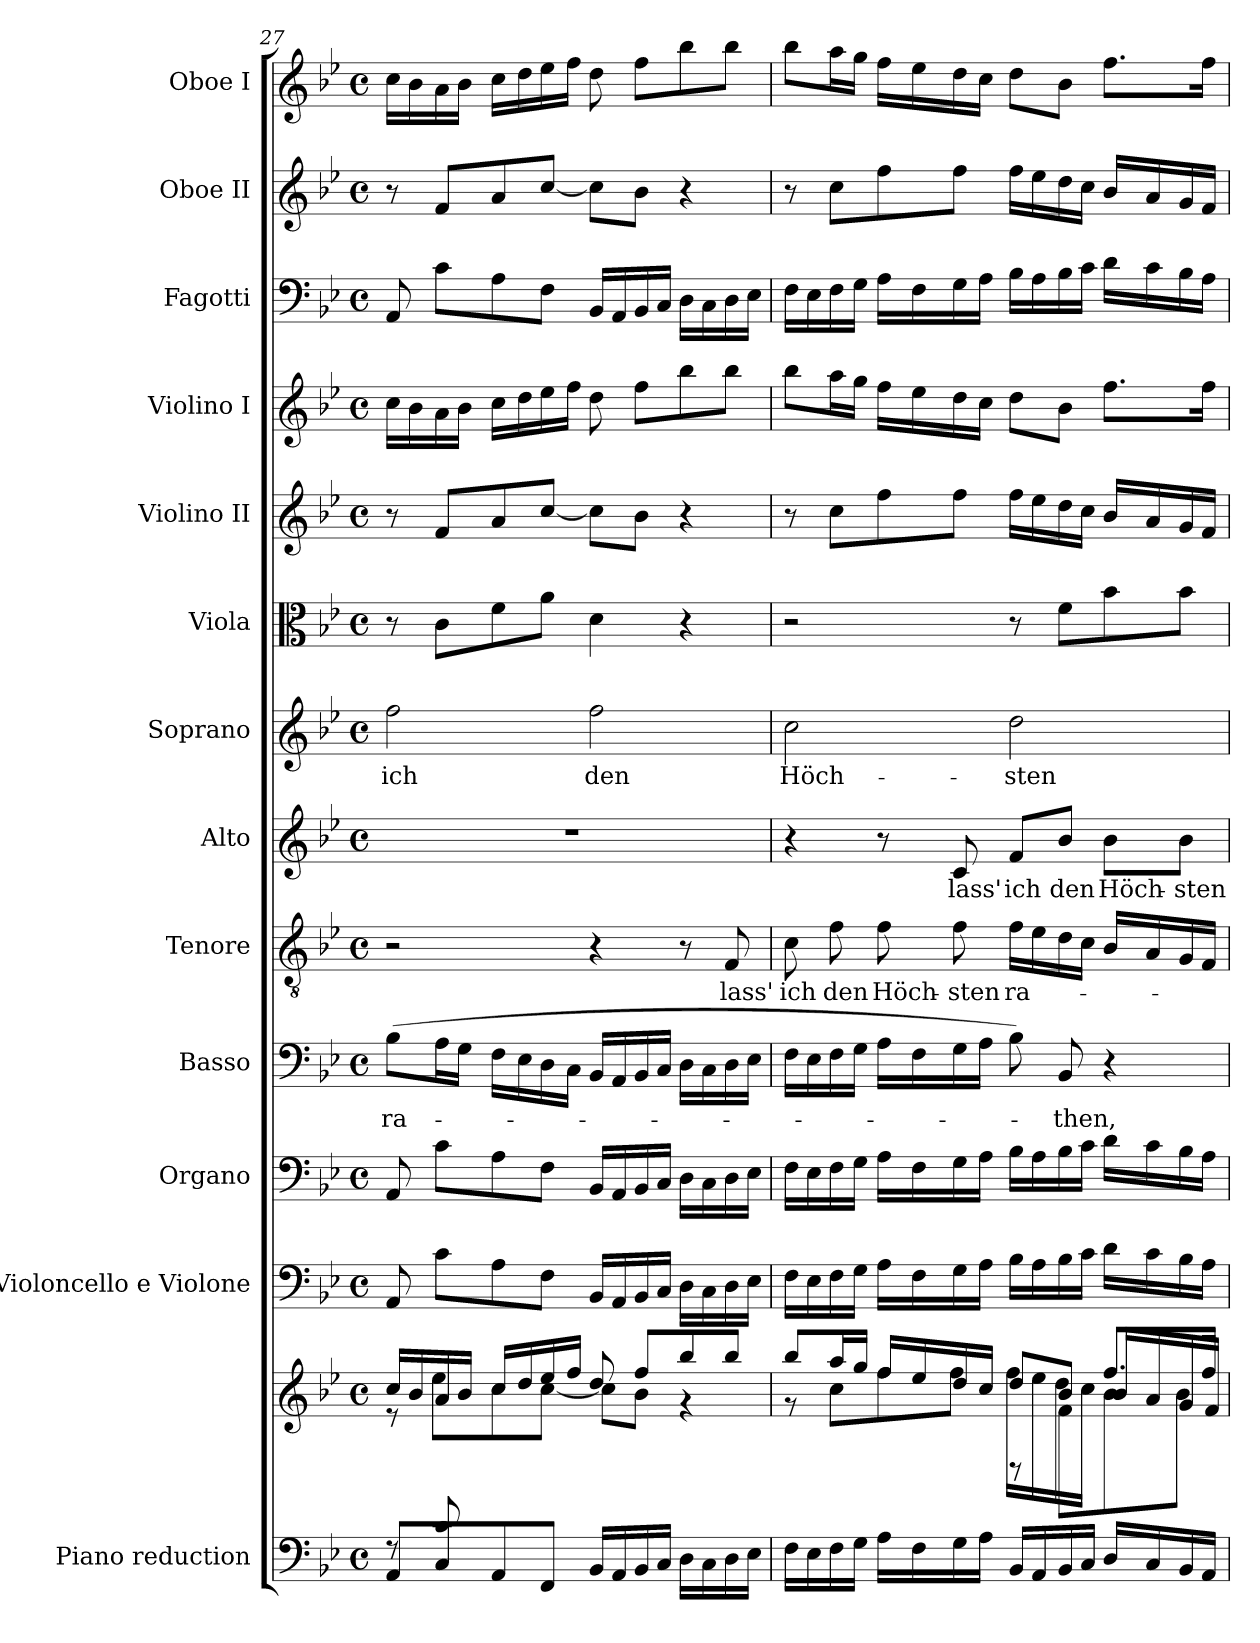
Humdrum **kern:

**kern	**kern	**kern	**kern	**kern	**text	**kern	**text	**kern	**text	**kern	**text	**kern	**kern	**kern	**kern	**kern	**kern
*part13	*part13	*part12	*part11	*part10	*part10	*part9	*part9	*part8	*part8	*part7	*part7	*part6	*part5	*part4	*part3	*part2	*part1
*staff14	*staff13	*staff12	*staff11	*staff10	*staff10	*staff9	*staff9	*staff8	*staff8	*staff7	*staff7	*staff6	*staff5	*staff4	*staff3	*staff2	*staff1
*I"Piano reduction	*	*I"Violoncello  e Violone	*I"Organo	*I"Basso	*	*I"Tenore	*	*I"Alto	*	*I"Soprano	*	*I"Viola	*I"Violino II	*I"Violino I	*I"Fagotti	*I"Oboe II	*I"Oboe I
*I'Pno	*	*	*	*	*	*	*	*	*	*	*	*	*	*	*	*I'Ob	*I'Ob
*clefF4	*clefG2	*clefF4	*clefF4	*clefF4	*	*clefGv2	*	*clefG2	*	*clefG2	*	*clefC3	*clefG2	*clefG2	*clefF4	*clefG2	*clefG2
*k[b-e-]	*k[b-e-]	*k[b-e-]	*k[b-e-]	*k[b-e-]	*	*k[b-e-]	*	*k[b-e-]	*	*k[b-e-]	*	*k[b-e-]	*k[b-e-]	*k[b-e-]	*k[b-e-]	*k[b-e-]	*k[b-e-]
*M4/4	*M4/4	*M4/4	*M4/4	*M4/4	*	*M4/4	*	*M4/4	*	*M4/4	*	*M4/4	*M4/4	*M4/4	*M4/4	*M4/4	*M4/4
*met(c)	*met(c)	*met(c)	*met(c)	*met(c)	*	*met(c)	*	*met(c)	*	*met(c)	*	*met(c)	*met(c)	*met(c)	*met(c)	*met(c)	*met(c)
=27	=27	=27	=27	=27	=27	=27	=27	=27	=27	=27	=27	=27	=27	=27	=27	=27	=27
*^	*^	*	*	*	*	*	*	*	*	*	*	*	*	*	*	*	*
*	*	*	*^	*	*	*	*	*	*	*	*	*	*	*	*	*	*	*	*
!	!	!	!	!	!	!	!	!LO:LY:b	!	!	!	!	!	!LO:LY:b	!	!	!	!	!	!
8rF	8AA/L	16cc/LL	8r	4ryy	8AA/	8AA/	(>8B-\L	ra-	2r	.	1r	.	2ff\	ich	8r	8r	16cc\LL	8AA/	8r	16cc\LL
.	.	16b-/	.	.	.	.	.	.	.	.	.	.	.	.	.	.	16b-\	.	.	16b-\
8c/L	8C/	16a/	8ee-\L	.	8c\L	8c\L	16A\L	.	.	.	.	.	.	.	8c\L	8f/L	16a\	8c\L	8f/L	16a\
.	.	16b-/JJ	.	.	.	.	16G\JJ	.	.	.	.	.	.	.	.	.	16b-\JJ	.	.	16b-\JJ
4ryy	8AA/	16cc/LL	8cc\	8fn\	8A\	8A\	16F\LL	.	.	.	.	.	.	.	8f\	8a/	16cc\LL	8A\	8a/	16cc\LL
.	.	16dd/	.	.	.	.	16E-\	.	.	.	.	.	.	.	.	.	16dd\	.	.	16dd\
.	8FF/J	16ee-/	[8cc\J	8a\J	8F\J	8F\J	16D\	.	.	.	.	.	.	.	8a\J	[8cc/J	16ee-\	8F\J	[8cc/J	16ee-\
.	.	16ff/JJ	.	.	.	.	16C\JJ	.	.	.	.	.	.	.	.	.	16ff\JJ	.	.	16ff\JJ
!	!	!	!	!	!	!	!	!	!	!	!	!	!	!LO:LY:b	!	!	!	!	!	!
2ryy	16BB-/LL	8dd/	8cc\L]	2ryy	16BB-/LL	16BB-/LL	16BB-/LL	.	4r	.	.	.	2ff\	den	4d\	8cc\L]	8dd\	16BB-/LL	8cc\L]	8dd\
.	16AA/	.	.	.	16AA/	16AA/	16AA/	.	.	.	.	.	.	.	.	.	.	16AA/	.	.
.	16BB-/	8ff/L	8b-\J	.	16BB-/	16BB-/	16BB-/	.	.	.	.	.	.	.	.	8b-\J	8ff\L	16BB-/	8b-\J	8ff\L
.	16C/JJ	.	.	.	16C/JJ	16C/JJ	16C/JJ	.	.	.	.	.	.	.	.	.	.	16C/JJ	.	.
.	16D\LL	8bb-/	4r	.	16D\LL	16D\LL	16D\LL	.	8r	.	.	.	.	.	4r	4r	8bb-\	16D\LL	4r	8bb-\
.	16C\	.	.	.	16C\	16C\	16C\	.	.	.	.	.	.	.	.	.	.	16C\	.	.
!	!	!	!	!	!	!	!	!	!	!LO:LY:b	!	!	!	!	!	!	!	!	!	!
.	16D\	8bb-/J	.	.	16D\	16D\	16D\	.	8F/	lass'	.	.	.	.	.	.	8bb-\J	16D\	.	8bb-\J
.	16E-\JJ	.	.	.	16E-\JJ	16E-\JJ	16E-\JJ	.	.	.	.	.	.	.	.	.	.	16E-\JJ	.	.
!!LO:PB:g=z
=28	=28	=28	=28	=28	=28	=28	=28	=28	=28	=28	=28	=28	=28	=28	=28	=28	=28	=28	=28	=28
!	!	!	!	!	!	!	!	!	!	!LO:LY:b	!	!	!	!LO:LY:b	!	!	!	!	!	!
*v	*v	*	*	*	*	*	*	*	*	*	*	*	*	*	*	*	*	*	*	*
16F\LL	8bb-/L	8r	2ryy	16F\LL	16F\LL	16F\LL	.	8c\	ich	4r	.	2cc\	Höch-	2r	8r	8bb-\L	16F\LL	8r	8bb-\L
16E-\	.	.	.	16E-\	16E-\	16E-\	.	.	.	.	.	.	.	.	.	.	16E-\	.	.
!	!	!	!	!	!	!	!	!	!LO:LY:b	!	!	!	!	!	!	!	!	!	!
16F\	16aa/L	8cc\L	.	16F\	16F\	16F\	.	8f\	den	.	.	.	.	.	8cc\L	16aa\L	16F\	8cc\L	16aa\L
16G\JJ	16gg/JJ	.	.	16G\JJ	16G\JJ	16G\JJ	.	.	.	.	.	.	.	.	.	16gg\JJ	16G\JJ	.	16gg\JJ
!	!	!	!	!	!	!	!	!	!LO:LY:b	!	!	!	!	!	!	!	!	!	!
16A\LL	16ff/LL	8ff\	.	16A\LL	16A\LL	16A\LL	.	8f\	Höch-	8r	.	.	.	.	8ff\	16ff\LL	16A\LL	8ff\	16ff\LL
16F\	16ee-/	.	.	16F\	16F\	16F\	.	.	.	.	.	.	.	.	.	16ee-\	16F\	.	16ee-\
!	!	!	!	!	!	!	!	!	!LO:LY:b	!	!LO:LY:b	!	!	!	!	!	!	!	!
16G\	16dd/	8ff\J	.	16G\	16G\	16G\	.	8f\	-sten	8c/	lass'	.	.	.	8ff\J	16dd\	16G\	8ff\J	16dd\
16A\JJ	16cc/JJ	.	.	16A\JJ	16A\JJ	16A\JJ	.	.	.	.	.	.	.	.	.	16cc\JJ	16A\JJ	.	16cc\JJ
!	!	!	!	!	!	!	!	!	!LO:LY:b	!	!LO:LY:b	!	!LO:LY:b	!	!	!	!	!	!
16BB-/LL	8dd/L	16ff\LL	8rBB	16B-\LL	16B-\LL	8B-\)	.	16f\LL	ra-	8f/L	ich	2dd\	-sten	8r	16ff\LL	8dd\L	16B-\LL	16ff\LL	8dd\L
16AA/	.	16ee-\	.	16A\	16A\	.	.	16e-\	.	.	.	.	.	.	16ee-\	.	16A\	16ee-\	.
!	!	!	!	!	!	!	!LO:LY:b	!	!	!	!LO:LY:b	!	!	!	!	!	!	!	!
16BB-/	8b-/J	16dd\	8f\L	16B-\	16B-\	8BB-/	-then,	16d\	.	8b-/J	den	.	.	8f\L	16dd\	8b-\J	16B-\	16dd\	8b-\J
16C/JJ	.	16cc\JJ	.	16c\JJ	16c\JJ	.	.	16c\JJ	.	.	.	.	.	.	16cc\JJ	.	16c\JJ	16cc\JJ	.
!	!	!	!	!	!	!	!	!	!	!	!LO:LY:b	!	!	!	!	!	!	!	!
16D/LL	8.ff/L	16b-/LL	8b-\	16d\LL	16d\LL	4r	.	16B-/LL	.	8b-\L	Höch-	.	.	8b-\	16b-/LL	8.ff\L	16d\LL	16b-/LL	8.ff\L
16C/	.	16a/	.	16c\	16c\	.	.	16A/	.	.	.	.	.	.	16a/	.	16c\	16a/	.
!	!	!	!	!	!	!	!	!	!	!	!LO:LY:b	!	!	!	!	!	!	!	!
16BB-/	.	16g/	8b-\J	16B-\	16B-\	.	.	16G/	.	8b-\J	-sten	.	.	8b-\J	16g/	.	16B-\	16g/	.
16AA/JJ	16ff/Jk	16f/JJ	.	16A\JJ	16A\JJ	.	.	16F/JJ	.	.	.	.	.	.	16f/JJ	16ff\Jk	16A\JJ	16f/JJ	16ff\Jk
*	*v	*v	*v	*	*	*	*	*	*	*	*	*	*	*	*	*	*	*	*
=	=	=	=	=	=	=	=	=	=	=	=	=	=	=	=	=	=
*-	*-	*-	*-	*-	*-	*-	*-	*-	*-	*-	*-	*-	*-	*-	*-	*-	*-
